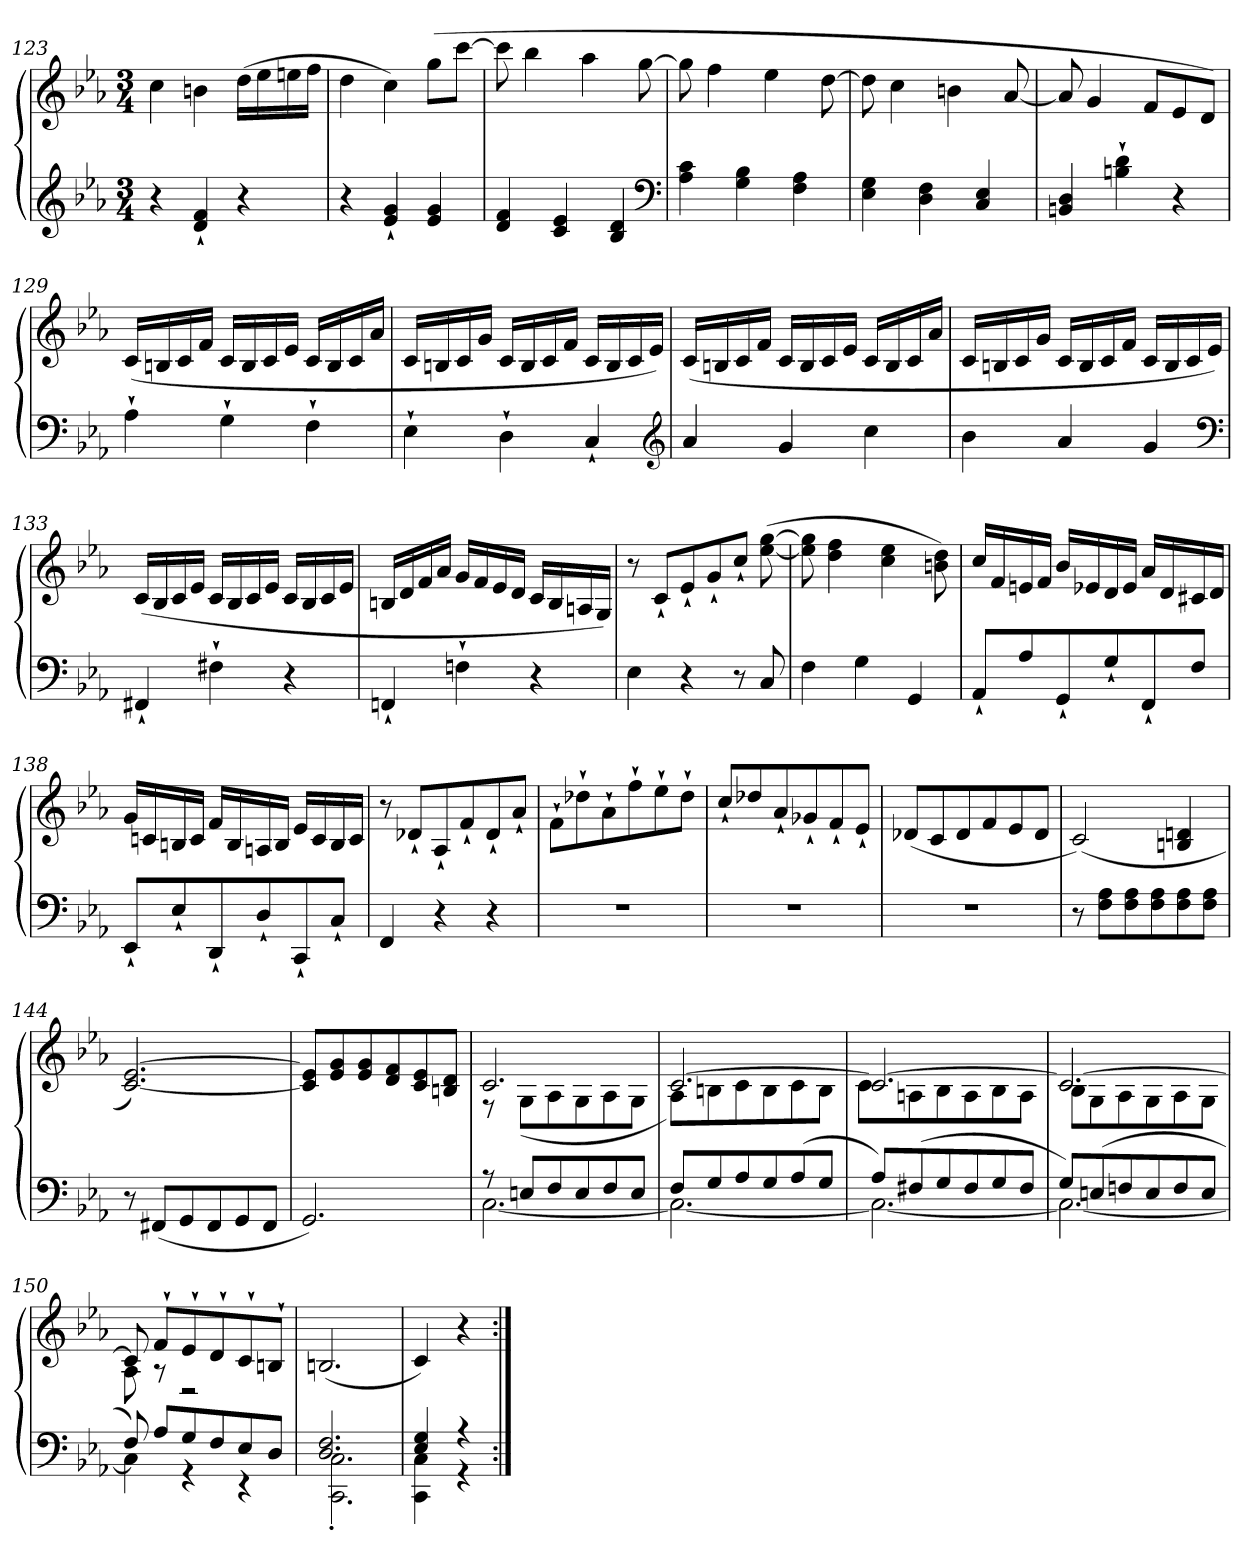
**kern	**kern
*part1	*part1
*staff2	*staff1
*clefG2	*clefG2
*k[b-e-a-]	*k[b-e-a-]
*c:	*c:
*M3/4	*M3/4
=123	=123
4r	4cc\
4d`/ 4f`/	4bn\
4r	(16dd\LL
.	16ee-\
.	16een\
.	16ff\JJ
=124	=124
4r	4dd\
4e-`/ 4g`/	4cc\)
4e-/ 4g/	(8gg\L
.	[8ccc\J
=125	=125
4d/ 4f/	8ccc\]
.	4bb-\
4c/ 4e-/	.
.	4aa-\
4B-/ 4d/	.
.	[8gg\
*clefF4	*
=126	=126
4A-\ 4c\	8gg\]
.	4ff\
4G\ 4B-\	.
.	4ee-\
4F\ 4A-\	.
.	[8dd\
=127	=127
4E-\ 4G\	8dd\]
.	4cc\
4D\ 4F\	.
.	4bn\
4C/ 4E-/	.
.	[8a-/
=128	=128
4BBn/ 4D/	8a-/]
.	4g/
4Bn`\ 4d`\	.
.	8f/L
4r	8e-/
.	8d/J)
=129	=129
4A-`\	(16c/LL
.	16Bn/
.	16c/
.	16f/JJ
4G`\	16c/LL
.	16B/
.	16c/
.	16e-/JJ
4F`\	16c/LL
.	16B/
.	16c/
.	16a-/JJ
=130	=130
4E-`\	16c/LL
.	16Bn/
.	16c/
.	16g/JJ
4D`\	16c/LL
.	16B/
.	16c/
.	16f/JJ
4C`/	16c/LL
.	16B/
.	16c/
.	16e-/JJ)
*clefG2	*
=131	=131
4a-/	(16c/LL
.	16Bn/
.	16c/
.	16f/JJ
4g/	16c/LL
.	16B/
.	16c/
.	16e-/JJ
4cc\	16c/LL
.	16B/
.	16c/
.	16a-/JJ
=132	=132
4b-\	16c/LL
.	16Bn/
.	16c/
.	16g/JJ
4a-/	16c/LL
.	16B/
.	16c/
.	16f/JJ
4g/	16c/LL
.	16B/
.	16c/
.	16e-/JJ)
*clefF4	*
=133	=133
4FF#X`/	(16c/LL
.	16B-/
.	16c/
.	16e-/JJ
4F#X`\	16c/LL
.	16B-/
.	16c/
.	16e-/JJ
4r	16c/LL
.	16B-/
.	16c/
.	16e-/JJ
=134	=134
4FFn`/	16Bn/LL
.	16d/
.	16f/
.	16a-/JJ
4Fn`\	16g/LL
.	16f/
.	16e-/
.	16d/JJ
4r	16c/LL
.	16B/
.	16An/
.	16G/JJ)
=135	=135
4E-\	8r
.	8c`/L
4r	8e-`/
.	8g`/
8r	8cc`/J
8C/	([8ee-\ [8gg\
=136	=136
4F\	8ee-]\ 8gg]\
.	4dd\ 4ff\
4G\	.
.	4cc\ 4ee-\
4GG/	.
.	8bn\ 8dd\)
=137	=137
8AA-`/L	16cc/LL
.	16f/
8A-/	16en/
.	16f/JJ
8GG`/	16b-/LL
.	16e-X/
8G`/	16d/
.	16e-/JJ
8FF`/	16a-/LL
.	16d/
8F/J	16c#X/
.	16d/JJ
=138	=138
8EE-`/L	16g/LL
.	16cn/
8E-`/	16Bn/
.	16c/JJ
8DD`/	16f/LL
.	16B/
8D`/	16An/
.	16B/JJ
8CC`/	16e-/LL
.	16c/
8C`/J	16B/
.	16c/JJ
=139	=139
4FF/	8r
.	8d-X`/L
4r	8A-`/
.	8f`/
4r	8d-`/
.	8a-`/J
=140	=140
2.r	8f`\L
.	8dd-X`\
.	8a-`\
.	8ff`\
.	8ee-`\
.	8dd-`\J
=141	=141
2.r	8cc`/L
.	8dd-X/
.	8a-`/
.	8g-X`/
.	8f`/
.	8e-`/J
=142	=142
2.r	(8d-X/L
.	8c/
.	8d-/
.	8f/
.	8e-/
.	8d-/J
=143	=143
8r	(2c/)
8F\ 8A-\L	.
8F\ 8A-\	.
8F\ 8A-\	.
8F\ 8A-\	4Bn/ 4dn/
8F\ 8A-\J	.
=144	=144
8r	[2.c/ [2.e-/)
(8FF#X/L	.
8GG/	.
8FF#/	.
8GG/	.
8FF#/J	.
=145	=145
2.GG/)	8c]/ 8e-]/L
.	8e-/ 8g/
.	8e-/ 8g/
.	8d/ 8f/
.	8c/ 8e-/
.	8Bn/ 8d/J
=146	=146
*^	*^
8r	[2.C\	2.c/	8r
8En/L	.	.	(8G\L
8F/	.	.	8A-\
8E/	.	.	8G\
8F/	.	.	8A-\
8E/J	.	.	8G\J
=147	=147	=147	=147
8F/L	2.C\_	[2.c/	8A-\L)
8G/	.	.	8Bn\
8A-/	.	.	8c\
8G/	.	.	8B\
(8A-/	.	.	8c\
8G/J	.	.	8B\J
=148	=148	=148	=148
8A-/L)	2.C\_	2.c/_	8c\L
(8F#X/	.	.	8An\
8G/	.	.	8B-\
8F#/	.	.	8A\
8G/	.	.	8B-\
8F#/J	.	.	8A\J
=149	=149	=149	=149
8G/L)	2.C\_	2.c/_	8B-\L
(8En/	.	.	8G\
8Fn/	.	.	8A-\
8E/	.	.	8G\
8F/	.	.	8A-\
8E/J	.	.	8G\J
=150	=150	=150	=150
8F/)	4C\]	8c/]	8A-\
8A-/L	.	8f`/L	8r
8G/	4r	8e-`/	2r
8F/	.	8d`/	.
8E-/	4r	8c`/	.
8D/J	.	8Bn`/J	.
*	*	*v	*v
=151	=151	=151
2.D/ 2.F/	2.CC'\ 2.C'\	(2.Bn/
=152	=152	=152
4E-/ 4G/	4CC\ 4C\	4c/)
4r	4r	4r
*v	*v	*
=:|!	=:|!
*-	*-
